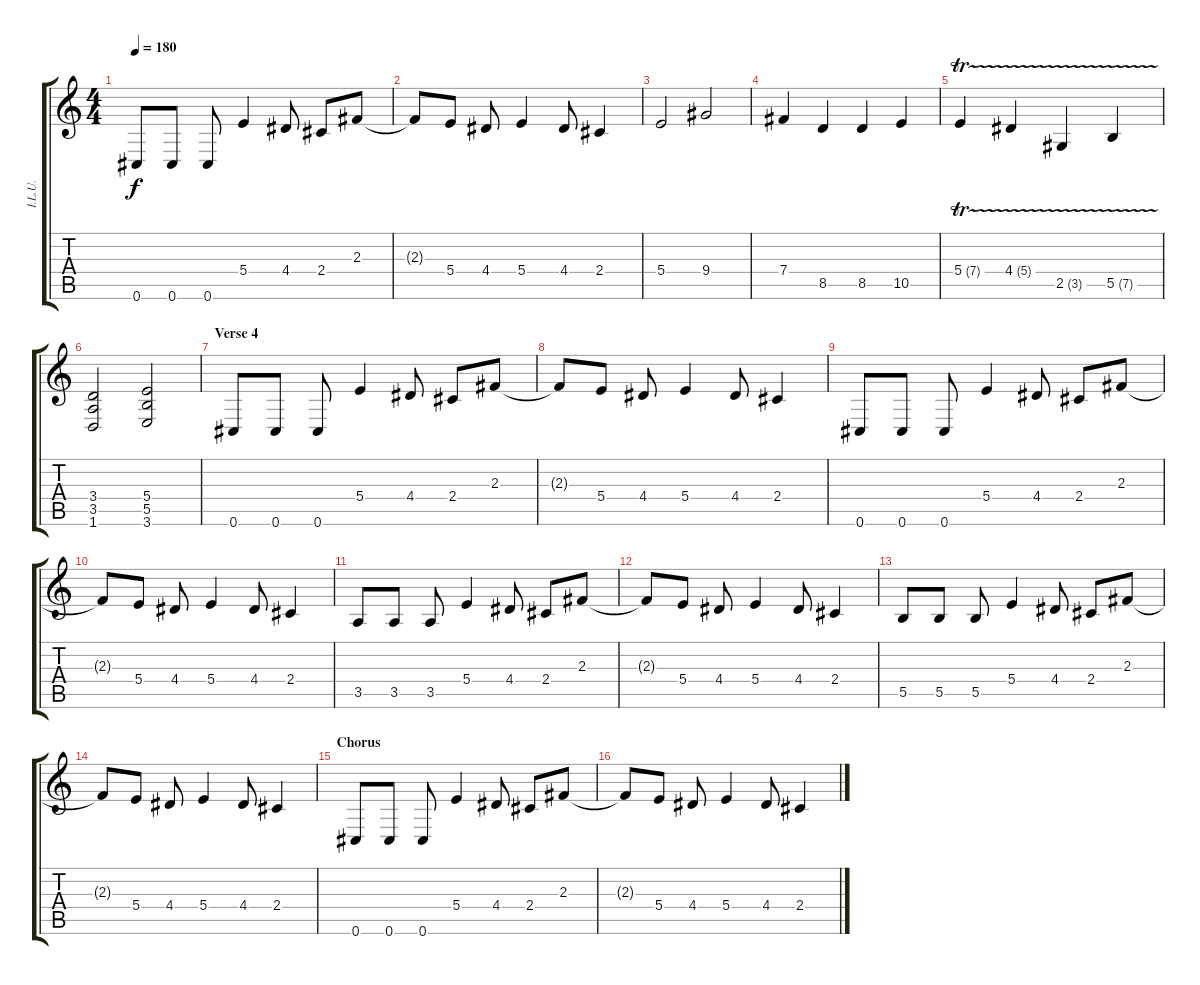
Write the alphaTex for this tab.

\track ("I.L.U." "I.L.U.") {instrument distortionguitar}
\staff {score tabs}
\tuning (Db4 Ab3 E3 B2 Gb2 Db2) {hide}
\ts (4 4)
\tempo 180
\clef g2
\ks c
0.6.8{dy f} 0.6.8 0.6.8 5.4.4 4.4.8 2.4.8 2.3.8 |
2.3{t}.8 5.4.8 4.4.8 5.4.4 4.4.8 2.4.4 |
5.4.2 9.4.2 |
7.4.4 8.5.4 8.5.4 10.5.4 |
5.4{tr (7 16)}.4 4.4{tr (5 16)}.4 2.5{tr (3 16)}.4 5.5{tr (7 16)}.4 |
(3.4 3.5 1.6).2 (5.4 5.5 3.6).2 |
\section ("" "Verse 4")
0.6.8 0.6.8 0.6.8 5.4.4 4.4.8 2.4.8 2.3.8 |
2.3{t}.8 5.4.8 4.4.8 5.4.4 4.4.8 2.4.4 |
0.6.8 0.6.8 0.6.8 5.4.4 4.4.8 2.4.8 2.3.8 |
2.3{t}.8 5.4.8 4.4.8 5.4.4 4.4.8 2.4.4 |
3.5.8 3.5.8 3.5.8 5.4.4 4.4.8 2.4.8 2.3.8 |
2.3{t}.8 5.4.8 4.4.8 5.4.4 4.4.8 2.4.4 |
5.5.8 5.5.8 5.5.8 5.4.4 4.4.8 2.4.8 2.3.8 |
2.3{t}.8 5.4.8 4.4.8 5.4.4 4.4.8 2.4.4 |
\section ("" "Chorus")
0.6.8 0.6.8 0.6.8 5.4.4 4.4.8 2.4.8 2.3.8 |
2.3{t}.8 5.4.8 4.4.8 5.4.4 4.4.8 2.4.4
